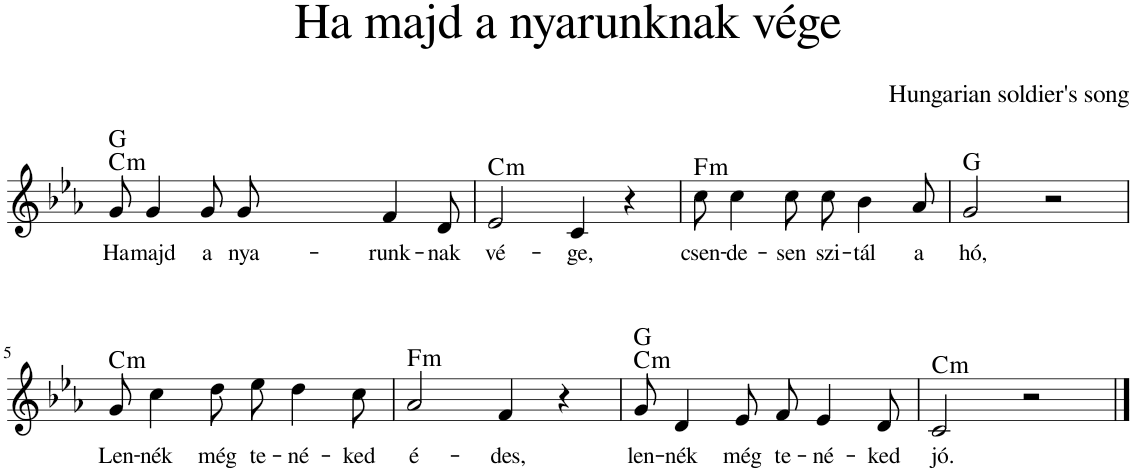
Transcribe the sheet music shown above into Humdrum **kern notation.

**kern	**text	**harte
*part1	*part1	*part1
*staff1	*staff1	*
*I"Choir	*	*
*I'Ch	*	*
*clefG2	*	*
*k[b-e-a-]	*	*
=1	=1	=1
!	!LO:LY:b	!LO:H:n=1:kt=m
8g/	Ha	C:min G:maj
!	!LO:LY:b	!
4g/	majd	.
!	!LO:LY:b	!
8g/	a	.
!	!LO:LY:b	!
8g/	nya-	.
!	!LO:LY:b	!
4f/	-runk-	.
!	!LO:LY:b	!
8d/	-nak	.
=2	=2	=2
!	!LO:LY:b	!LO:H:kt=m
2e-/	vé-	C:min
!	!LO:LY:b	!
4c/	-ge,	.
4r	.	.
=3	=3	=3
!	!LO:LY:b	!LO:H:kt=m
8cc\	csen-	F:min
!	!LO:LY:b	!
4cc\	-de-	.
!	!LO:LY:b	!
8cc\	-sen	.
!	!LO:LY:b	!
8cc\	szi-	.
!	!LO:LY:b	!
4b-\	-tál	.
!	!LO:LY:b	!
8a-/	a	.
=4	=4	=4
!	!LO:LY:b	!
2g/	hó,	G:maj
2r	.	.
!!LO:LB:g=z
=5	=5	=5
!	!LO:LY:b	!LO:H:kt=m
8g/	Len-	C:min
!	!LO:LY:b	!
4cc\	-nék	.
!	!LO:LY:b	!
8dd\	még	.
!	!LO:LY:b	!
8ee-\	te-	.
!	!LO:LY:b	!
4dd\	-né-	.
!	!LO:LY:b	!
8cc\	-ked	.
=6	=6	=6
!	!LO:LY:b	!LO:H:kt=m
2a-/	é-	F:min
!	!LO:LY:b	!
4f/	-des,	.
4r	.	.
=7	=7	=7
!	!LO:LY:b	!LO:H:n=1:kt=m
8g/	len-	C:min G:maj
!	!LO:LY:b	!
4d/	-nék	.
!	!LO:LY:b	!
8e-/	még	.
!	!LO:LY:b	!
8f/	te-	.
!	!LO:LY:b	!
4e-/	-né-	.
!	!LO:LY:b	!
8d/	-ked	.
=8	=8	=8
!	!LO:LY:b	!LO:H:kt=m
2c/	jó.	C:min
2r	.	.
==	==	==
*-	*-	*-
